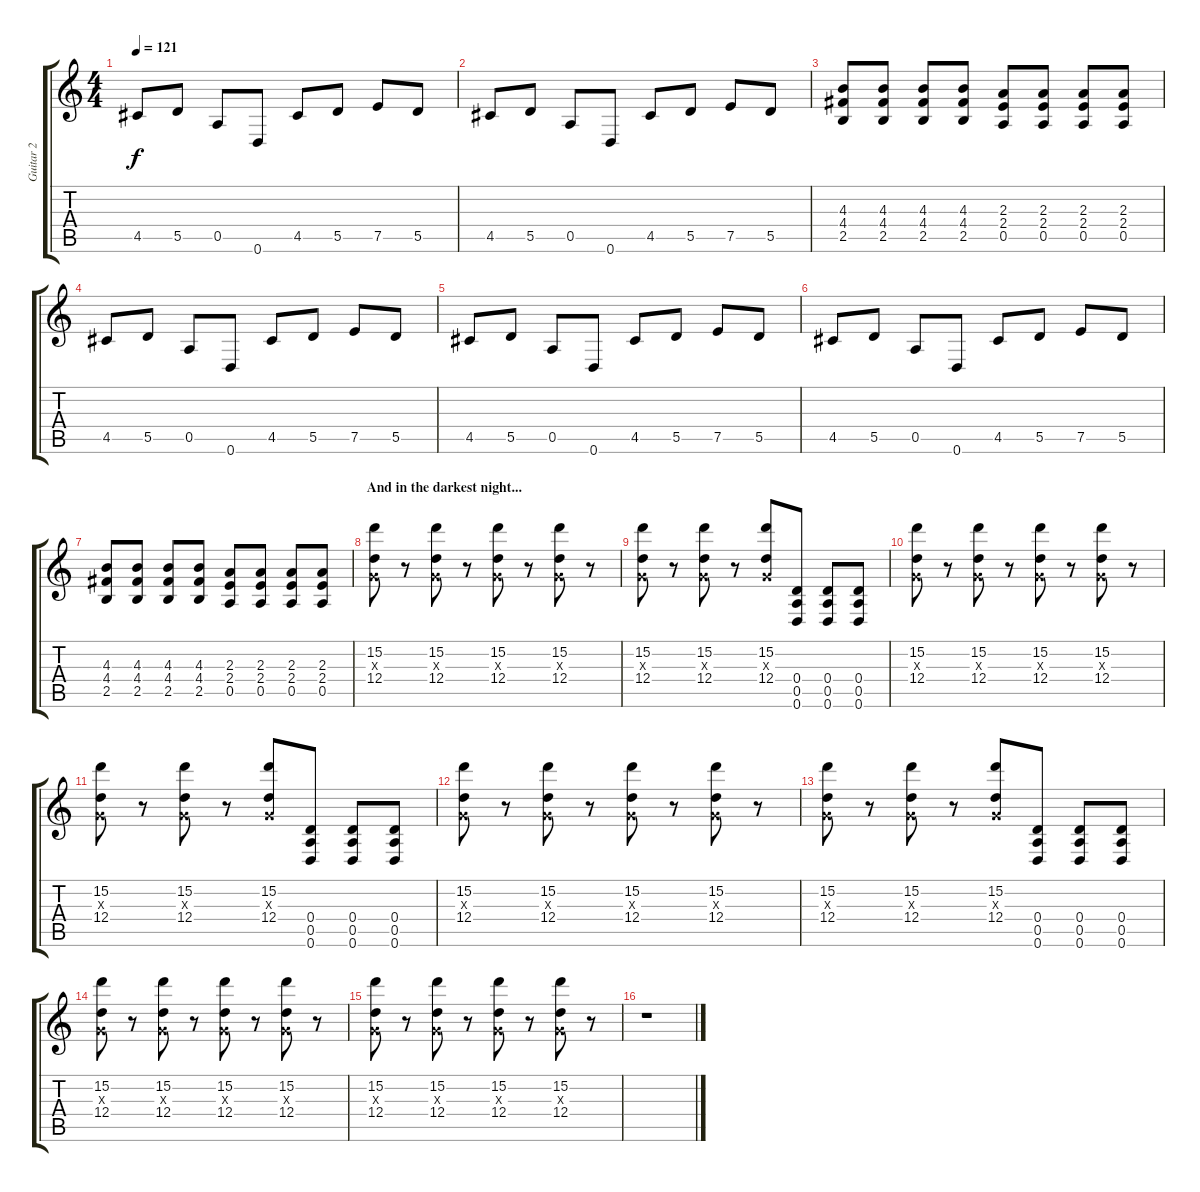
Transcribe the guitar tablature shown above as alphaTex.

\track ("Guitar 2" "Guitar 2") {instrument electricguitarclean}
\staff {score tabs}
\tuning (E4 B3 G3 D3 A2 D2) {hide}
\ts (4 4)
\tempo 121
\clef g2
\ks c
4.5.8{dy f} 5.5.8 0.5.8 0.6.8 4.5.8 5.5.8 7.5.8 5.5.8 |
4.5.8 5.5.8 0.5.8 0.6.8 4.5.8 5.5.8 7.5.8 5.5.8 |
(4.3 4.4 2.5).8{instrument distortionguitar} (4.3 4.4 2.5).8 (4.3 4.4 2.5).8 (4.3 4.4 2.5).8 (2.3 2.4 0.5).8 (2.3 2.4 0.5).8 (2.3 2.4 0.5).8 (2.3 2.4 0.5).8 |
4.5.8{instrument electricguitarclean} 5.5.8 0.5.8 0.6.8 4.5.8 5.5.8 7.5.8 5.5.8 |
4.5.8 5.5.8 0.5.8 0.6.8 4.5.8 5.5.8 7.5.8 5.5.8 |
4.5.8 5.5.8 0.5.8 0.6.8 4.5.8 5.5.8 7.5.8 5.5.8 |
(4.3 4.4 2.5).8{instrument distortionguitar} (4.3 4.4 2.5).8 (4.3 4.4 2.5).8 (4.3 4.4 2.5).8 (2.3 2.4 0.5).8 (2.3 2.4 0.5).8 (2.3 2.4 0.5).8 (2.3 2.4 0.5).8 |
\section ("" "And in the darkest night...")
(15.2 0.3{x} 12.4).8{instrument distortionguitar} r.8 (15.2 0.3{x} 12.4).8 r.8 (15.2 0.3{x} 12.4).8 r.8 (15.2 0.3{x} 12.4).8 r.8 |
(15.2 0.3{x} 12.4).8 r.8 (15.2 0.3{x} 12.4).8 r.8 (15.2 0.3{x} 12.4).8 (0.4 0.5 0.6).8 (0.4 0.5 0.6).8 (0.4 0.5 0.6).8 |
(15.2 0.3{x} 12.4).8{instrument distortionguitar} r.8 (15.2 0.3{x} 12.4).8 r.8 (15.2 0.3{x} 12.4).8 r.8 (15.2 0.3{x} 12.4).8 r.8 |
(15.2 0.3{x} 12.4).8 r.8 (15.2 0.3{x} 12.4).8 r.8 (15.2 0.3{x} 12.4).8 (0.4 0.5 0.6).8 (0.4 0.5 0.6).8 (0.4 0.5 0.6).8 |
(15.2 0.3{x} 12.4).8{instrument distortionguitar} r.8 (15.2 0.3{x} 12.4).8 r.8 (15.2 0.3{x} 12.4).8 r.8 (15.2 0.3{x} 12.4).8 r.8 |
(15.2 0.3{x} 12.4).8 r.8 (15.2 0.3{x} 12.4).8 r.8 (15.2 0.3{x} 12.4).8 (0.4 0.5 0.6).8 (0.4 0.5 0.6).8 (0.4 0.5 0.6).8 |
(15.2 0.3{x} 12.4).8{instrument distortionguitar} r.8 (15.2 0.3{x} 12.4).8 r.8 (15.2 0.3{x} 12.4).8 r.8 (15.2 0.3{x} 12.4).8 r.8 |
(15.2 0.3{x} 12.4).8 r.8 (15.2 0.3{x} 12.4).8 r.8 (15.2 0.3{x} 12.4).8 r.8 (15.2 0.3{x} 12.4).8 r.8 |
r.1
